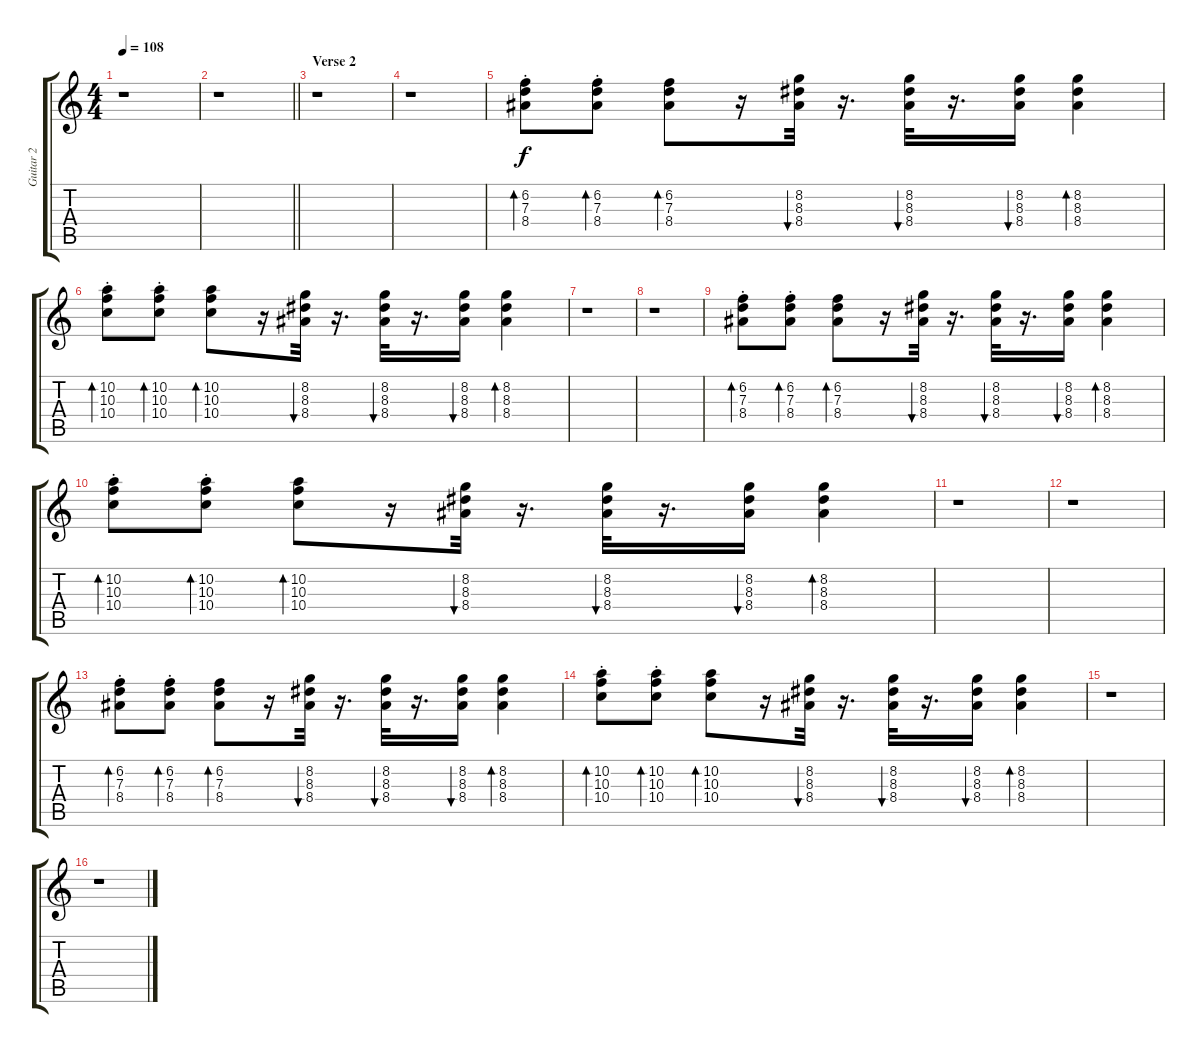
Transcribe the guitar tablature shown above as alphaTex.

\track ("Guitar 2" "Guitar 2") {instrument electricguitarclean}
\staff {score tabs}
\tuning (E4 B3 G3 D3 A2 E2) {hide}
\ts (4 4)
\tempo 108
\clef g2
\ks c
r.1{dy f} |
\barLineRight lightlight
r.1 |
\section ("" "Verse 2")
r.1 |
r.1 |
(6.2{st} 7.3{st} 8.4{st}).8{bd 60 balance 16} (6.2{st} 7.3{st} 8.4{st}).8{bd 60} (6.2 7.3 8.4).8{bd 60} r.16 (8.2 8.3 8.4).32{bu 60} r.16{d} (8.2 8.3 8.4).32{bu 60} r.16{d} (8.2 8.3 8.4).16{bu 60} (8.2 8.3 8.4).4{bd 60} |
(10.2{st} 10.3{st} 10.4{st}).8{bd 60} (10.2{st} 10.3{st} 10.4{st}).8{bd 60} (10.2 10.3 10.4).8{bd 60} r.16 (8.2 8.3 8.4).32{bu 60} r.16{d} (8.2 8.3 8.4).32{bu 60} r.16{d} (8.2 8.3 8.4).16{bu 60} (8.2 8.3 8.4).4{bd 60} |
r.1 |
r.1 |
(6.2{st} 7.3{st} 8.4{st}).8{bd 60} (6.2{st} 7.3{st} 8.4{st}).8{bd 60} (6.2 7.3 8.4).8{bd 60} r.16 (8.2 8.3 8.4).32{bu 60} r.16{d} (8.2 8.3 8.4).32{bu 60} r.16{d} (8.2 8.3 8.4).16{bu 60} (8.2 8.3 8.4).4{bd 60} |
(10.2{st} 10.3{st} 10.4{st}).8{bd 60} (10.2{st} 10.3{st} 10.4{st}).8{bd 60} (10.2 10.3 10.4).8{bd 60} r.16 (8.2 8.3 8.4).32{bu 60} r.16{d} (8.2 8.3 8.4).32{bu 60} r.16{d} (8.2 8.3 8.4).16{bu 60} (8.2 8.3 8.4).4{bd 60} |
r.1 |
r.1 |
(6.2{st} 7.3{st} 8.4{st}).8{bd 60} (6.2{st} 7.3{st} 8.4{st}).8{bd 60} (6.2 7.3 8.4).8{bd 60} r.16 (8.2 8.3 8.4).32{bu 60} r.16{d} (8.2 8.3 8.4).32{bu 60} r.16{d} (8.2 8.3 8.4).16{bu 60} (8.2 8.3 8.4).4{bd 60} |
(10.2{st} 10.3{st} 10.4{st}).8{bd 60} (10.2{st} 10.3{st} 10.4{st}).8{bd 60} (10.2 10.3 10.4).8{bd 60} r.16 (8.2 8.3 8.4).32{bu 60} r.16{d} (8.2 8.3 8.4).32{bu 60} r.16{d} (8.2 8.3 8.4).16{bu 60} (8.2 8.3 8.4).4{bd 60} |
r.1 |
r.1
